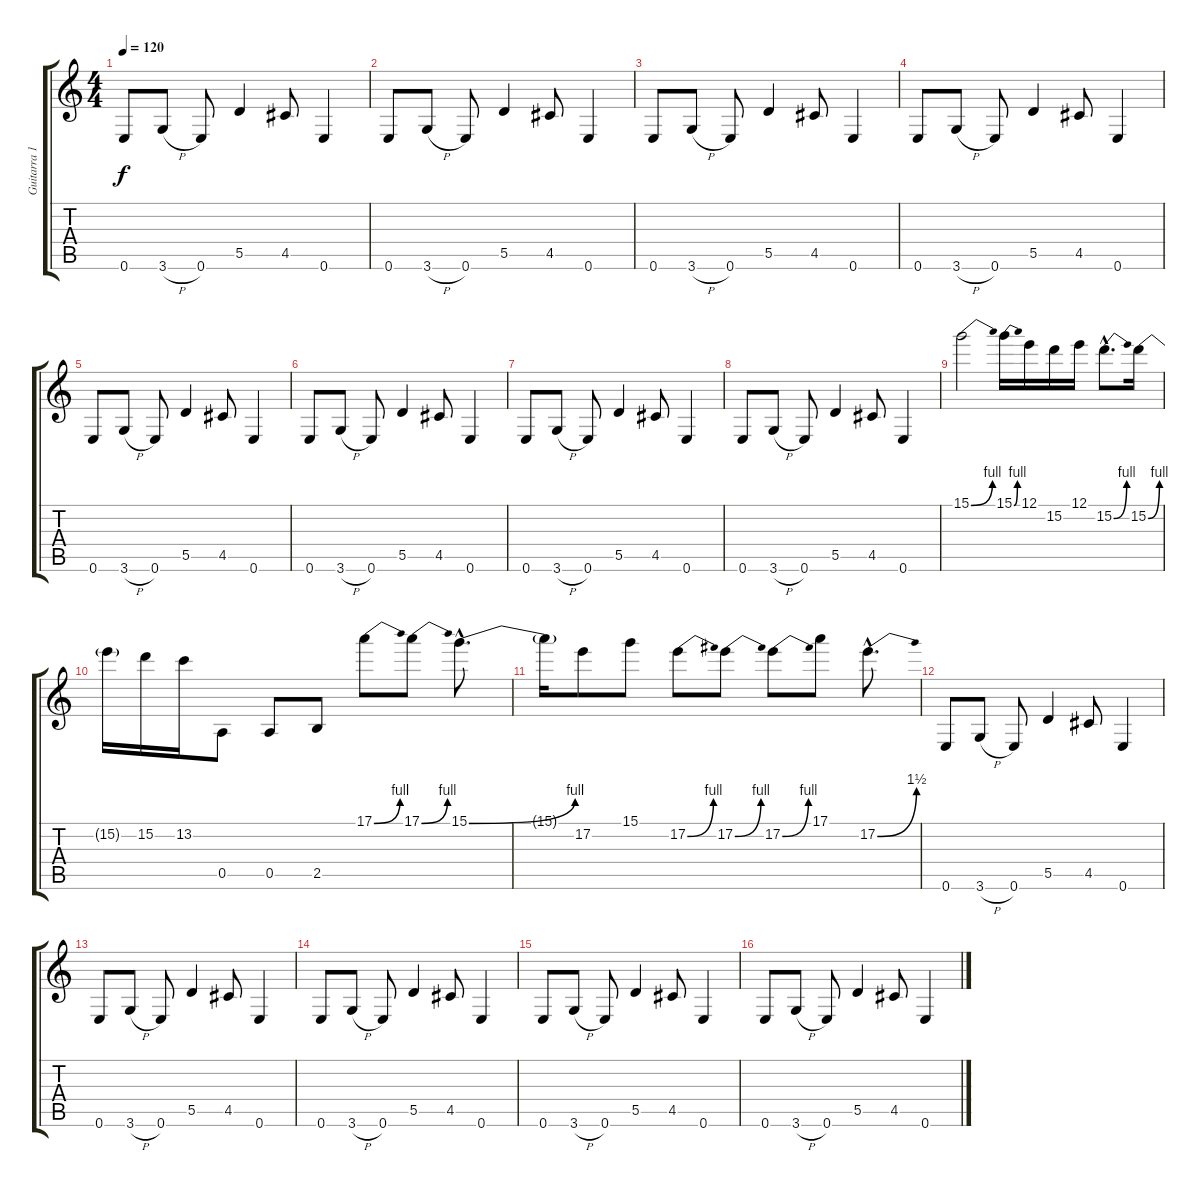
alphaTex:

\track ("Guitarra 1" "Guitarra 1") {instrument overdrivenguitar}
\staff {score tabs}
\tuning (E4 B3 G3 D3 A2 E2) {hide}
\ts (4 4)
\tempo 120
\clef g2
\ks c
0.6.8{dy f} 3.6{h}.8 0.6.8 5.5.4 4.5.8 0.6.4 |
0.6.8 3.6{h}.8 0.6.8 5.5.4 4.5.8 0.6.4 |
0.6.8 3.6{h}.8 0.6.8 5.5.4 4.5.8 0.6.4 |
0.6.8 3.6{h}.8 0.6.8 5.5.4 4.5.8 0.6.4 |
0.6.8 3.6{h}.8 0.6.8 5.5.4 4.5.8 0.6.4 |
0.6.8 3.6{h}.8 0.6.8 5.5.4 4.5.8 0.6.4 |
0.6.8 3.6{h}.8 0.6.8 5.5.4 4.5.8 0.6.4 |
0.6.8 3.6{h}.8 0.6.8 5.5.4 4.5.8 0.6.4 |
15.1{be (bend 0 0 60 4)}.2 15.1{be (bend 0 0 60 4)}.16 12.1.16 15.2.16 12.1.16 15.2{be (bend 0 0 60 4) hac}.8{d} 15.2{be (bend 0 0 60 4)}.16 |
15.2{t}.16 15.2.16 13.2.16 0.5.8 0.5.8 2.5.8 17.1{be (bend 0 0 60 4)}.8 17.1{be (bend 0 0 60 4)}.8 15.1{be (bend 0 0 60 4) hac}.8{d} |
15.1{t}.16 17.2.8 15.1.8 17.2{be (bend 0 0 60 4)}.8 17.2{be (bend 0 0 60 4)}.8 17.2{be (bend 0 0 60 4)}.8 17.1.8 17.2{be (bend 0 0 60 6) hac}.8{d} |
0.6.8 3.6{h}.8 0.6.8 5.5.4 4.5.8 0.6.4 |
0.6.8 3.6{h}.8 0.6.8 5.5.4 4.5.8 0.6.4 |
0.6.8 3.6{h}.8 0.6.8 5.5.4 4.5.8 0.6.4 |
0.6.8 3.6{h}.8 0.6.8 5.5.4 4.5.8 0.6.4 |
0.6.8 3.6{h}.8 0.6.8 5.5.4 4.5.8 0.6.4
